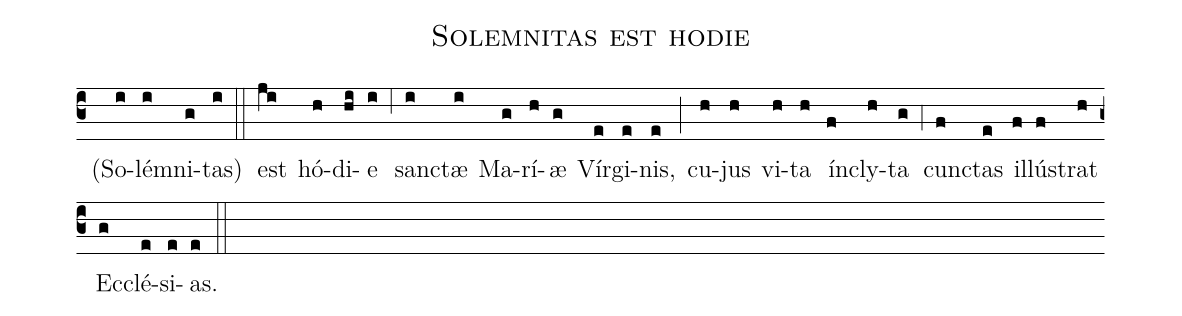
name:Solemnitas est hodie;
office-part:Antiphona;
mode:7;
%%
(c3) () <v>(</v>So(i)lé(i)mni(g)tas<v>)</v>(i) (::) est(ji) hó(h)di(hi)e(i) (;6) san(i)ctæ(i) Ma(g)rí(h)æ(g) Vír(e)gi(e)nis,(e) (;) cu(h)jus(h) vi(h)ta(h) ín(f)cly(h)ta(g) (;4) cun(f)ctas(e) il(f)lú(f)strat(h) Ec(g)clé(e)si(e)as.(e) (::)
